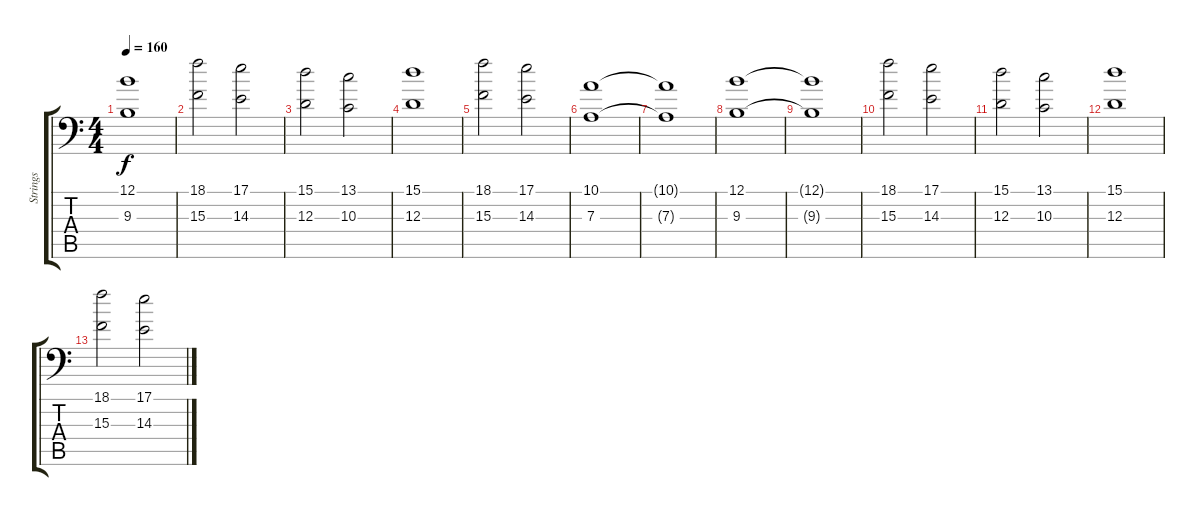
\track ("Strings" "Strings") {instrument stringensemble1}
\staff {score tabs}
\tuning (B3 Gb3 D3 A2 E2 A1) {hide}
\ts (4 4)
\tempo 160
\clef f4
\ks c
(12.1{t} 9.3{t}).1{dy f} |
(18.1 15.3).2 (17.1 14.3).2 |
(15.1 12.3).2 (13.1 10.3).2 |
(15.1 12.3).1 |
(18.1 15.3).2 (17.1 14.3).2 |
(10.1 7.3).1 |
(10.1{t} 7.3{t}).1 |
(12.1 9.3).1 |
(12.1{t} 9.3{t}).1 |
(18.1 15.3).2 (17.1 14.3).2 |
(15.1 12.3).2 (13.1 10.3).2 |
(15.1 12.3).1 |
(18.1 15.3).2 (17.1 14.3).2
